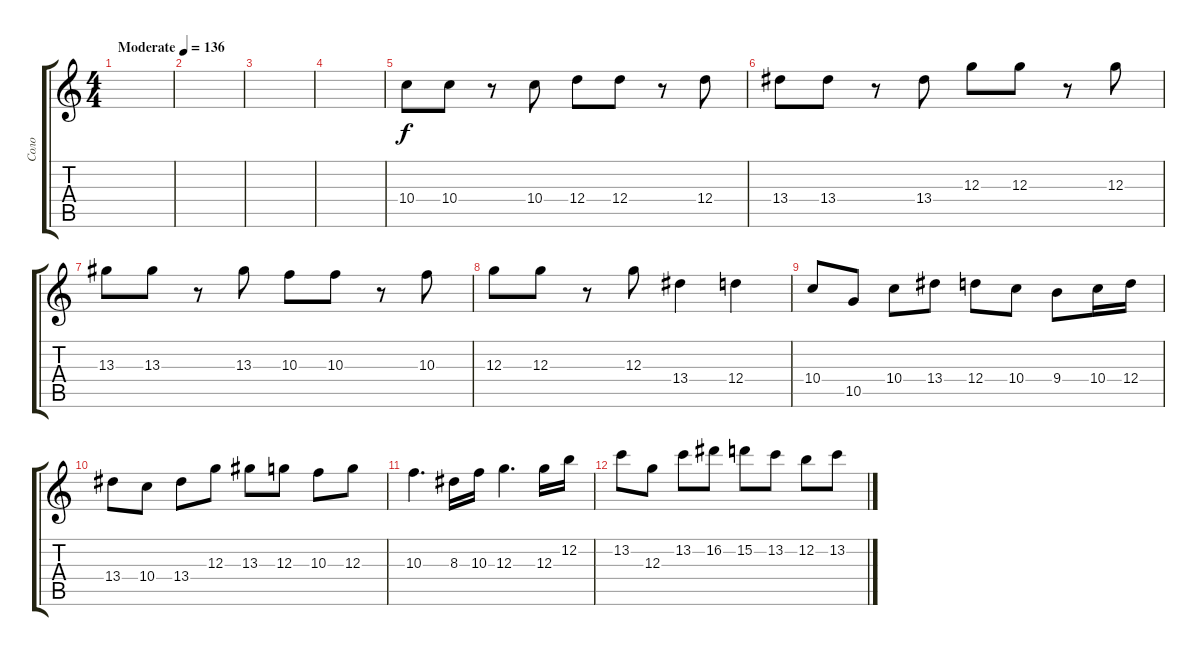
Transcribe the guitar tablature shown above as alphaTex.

\track ("Соло" "Соло") {instrument distortionguitar}
\staff {score tabs}
\tuning (E4 B3 G3 D3 A2 E2) {hide}
\ts (4 4)
\tempo (136 "Moderate")
\clef g2
\ks c
|
|
|
|
10.4.8 10.4.8 r.8 10.4.8 12.4.8 12.4.8 r.8 12.4.8 |
13.4.8 13.4.8 r.8 13.4.8 12.3.8 12.3.8 r.8 12.3.8 |
13.3.8 13.3.8 r.8 13.3.8 10.3.8 10.3.8 r.8 10.3.8 |
12.3.8 12.3.8 r.8 12.3.8 13.4.4 12.4.4 |
10.4.8 10.5.8 10.4.8 13.4.8 12.4.8 10.4.8 9.4.8 10.4.16 12.4.16 |
13.4.8 10.4.8 13.4.8 12.3.8 13.3.8 12.3.8 10.3.8 12.3.8 |
10.3.4{d} 8.3.16 10.3.16 12.3.4{d} 12.3.16 12.2.16 |
13.2.8 12.3.8 13.2.8 16.2.8 15.2.8 13.2.8 12.2.8 13.2.8
